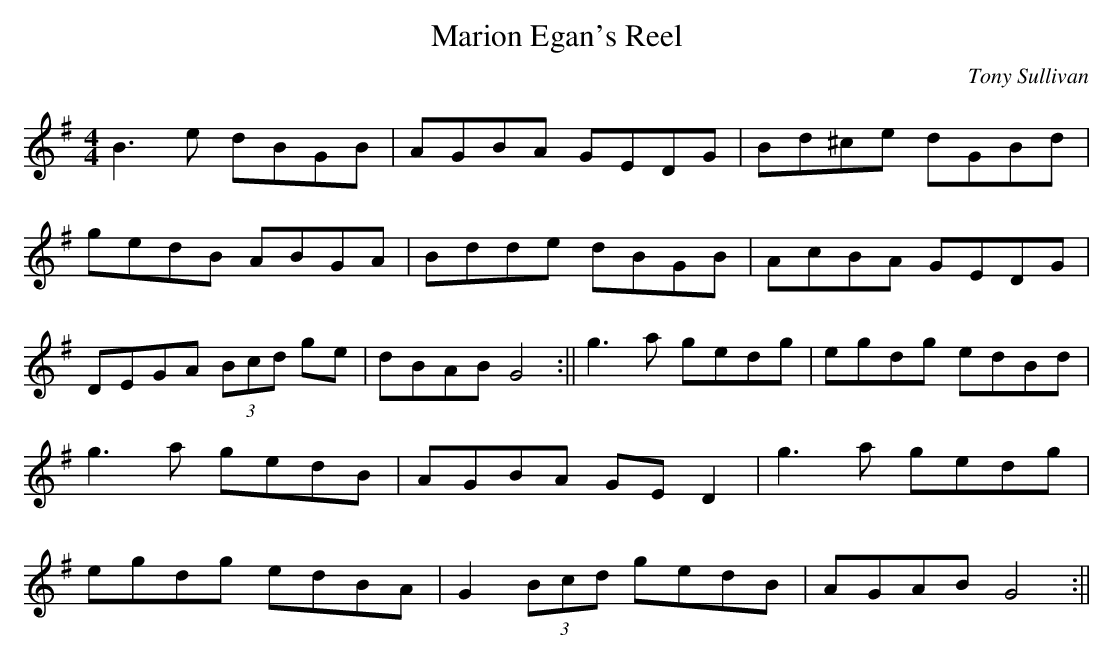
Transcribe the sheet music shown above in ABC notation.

X:1
T:Marion Egan's Reel
C:Tony Sullivan
M:4/4
L:1/8
K:G
B3e dBGB|AGBA GEDG|Bd^ce dGBd|gedB ABGA|\
Bdde dBGB|AcBA GEDG|DEGA (3Bcd ge|dBAB G4:||\
g3a gedg|egdg edBd|g3a gedB|AGBA GED2|\
g3a gedg|egdg edBA|G2 (3Bcd gedB|AGAB G4:||
